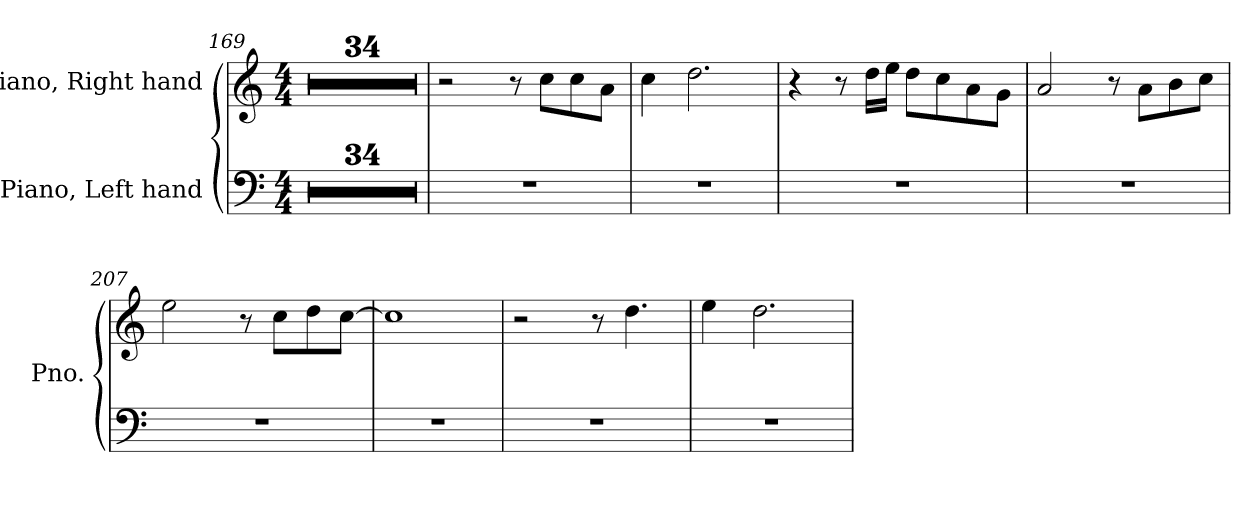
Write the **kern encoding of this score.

**kern	**kern
*part2	*part1
*staff2	*staff1
*I"Piano, Left hand	*I"Piano, Right hand
*I'Pno.	*I'Pno.
*clefF4	*clefG2
*k[]	*k[]
*M4/4	*M4/4
=169	=169
1r	1r
=170	=170
1r	1r
=171	=171
1r	1r
!!LO:LB:g=z
=172	=172
1r	1r
=173	=173
1r	1r
=174	=174
1r	1r
=175	=175
1r	1r
=176	=176
1r	1r
=177	=177
1r	1r
=178	=178
1r	1r
=179	=179
1r	1r
=180	=180
1r	1r
=181	=181
1r	1r
=182	=182
1r	1r
=183	=183
1r	1r
=184	=184
1r	1r
=185	=185
1r	1r
=186	=186
1r	1r
=187	=187
1r	1r
=188	=188
1r	1r
!!LO:LB:g=z
=189	=189
1r	1r
=190	=190
1r	1r
=191	=191
1r	1r
=192	=192
1r	1r
=193	=193
1r	1r
=194	=194
1r	1r
=195	=195
1r	1r
=196	=196
1r	1r
=197	=197
1r	1r
=198	=198
1r	1r
=199	=199
1r	1r
=200	=200
1r	1r
=201	=201
1r	1r
=202	=202
1r	1r
=203	=203
1r	2r
.	8r
.	8cc\L
.	8cc\
.	8a\J
!!LO:LB:g=z
=204	=204
1r	4cc\
.	2.dd\
=205	=205
1r	4r
.	8r
.	16dd\LL
.	16ee\JJ
.	8dd\L
.	8cc\
.	8a\
.	8g\J
=206	=206
1r	2a/
.	8r
.	8a\L
.	8b\
.	8cc\J
=207	=207
1r	2ee\
.	8r
.	8cc\L
.	8dd\
.	[8cc\J
=208	=208
1r	1cc]
=209	=209
1r	2r
.	8r
.	4.dd\
=210	=210
1r	4ee\
.	2.dd\
=	=
*-	*-
